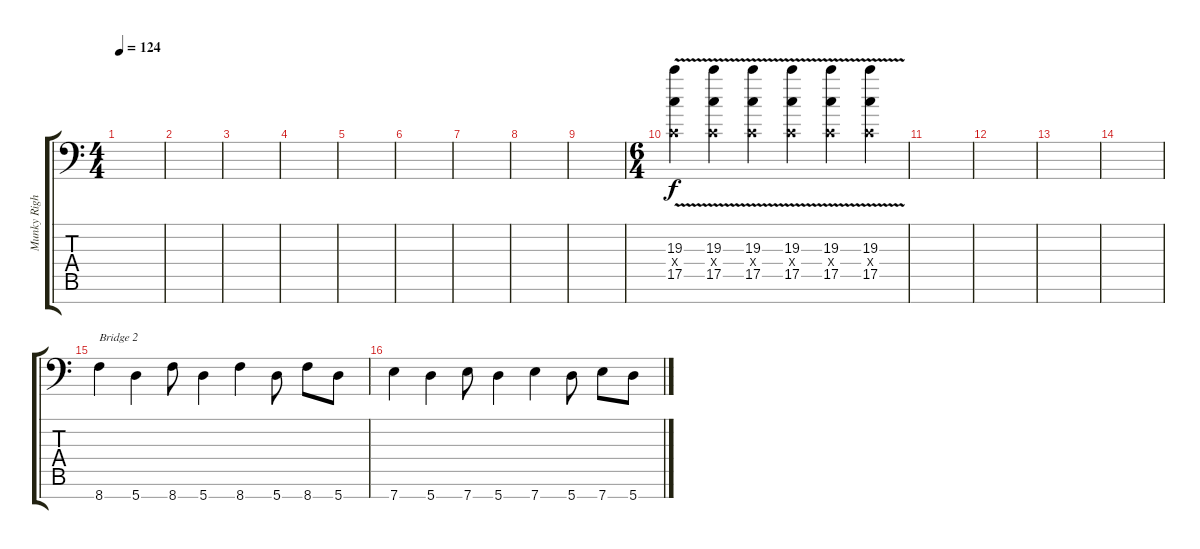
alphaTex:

\track ("Munky Right" "Munky Righ") {instrument distortionguitar}
\staff {score tabs}
\tuning (D4 A3 F3 C3 G2 D2 A1) {hide}
\ts (4 4)
\tempo 124
\clef f4
\ks c
|
|
|
|
|
|
|
|
|
\ts (6 4)
(19.3{v} 0.4{x} 17.5).4{volume 8} (19.3{v} 0.4{x} 17.5).4 (19.3{v} 0.4{x} 17.5).4 (19.3{v} 0.4{x} 17.5).4 (19.3{v} 0.4{x} 17.5).4 (19.3{v} 0.4{x} 17.5).4 |
|
|
|
|
8.7.4{txt "Bridge 2" instrument distortionguitar} 5.7.4 8.7.8 5.7.4 8.7.4 5.7.8 8.7.8 5.7.8 |
7.7.4 5.7.4 7.7.8 5.7.4 7.7.4 5.7.8 7.7.8 5.7.8
